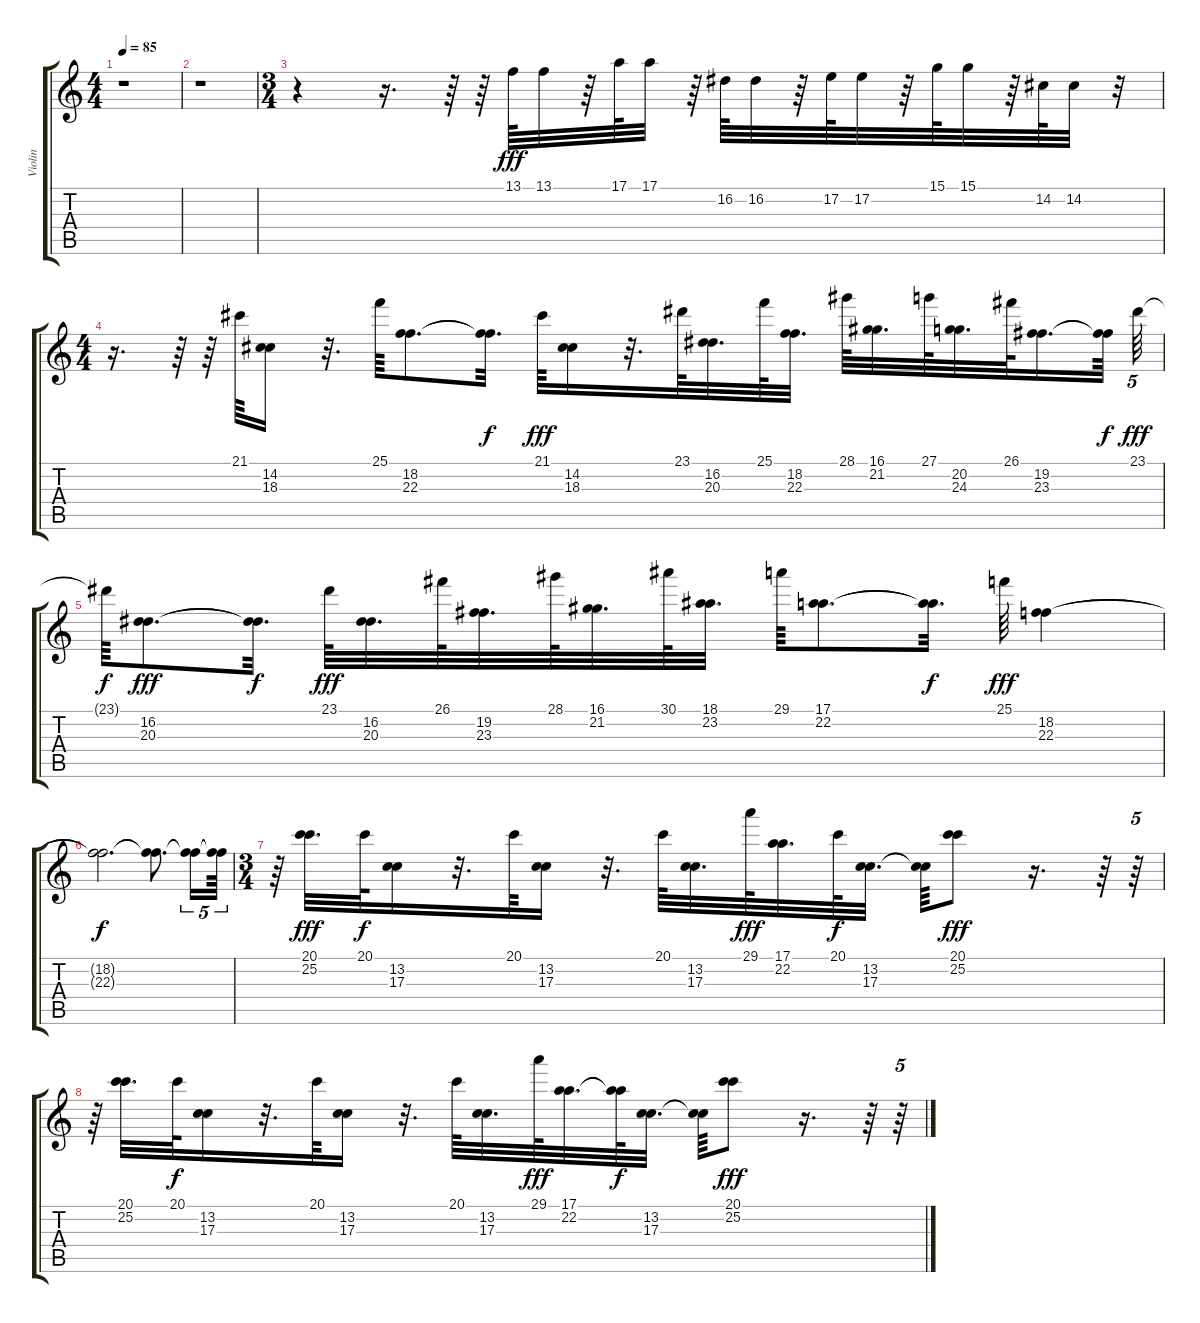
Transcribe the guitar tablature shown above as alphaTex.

\track ("Violin" "Violin") {instrument violin}
\staff {score tabs}
\tuning (E4 B3 G3 D3 A2 E2) {hide}
\ts (4 4)
\tempo 85
\clef g2
\ks c
r.1{dy fff} |
r.1 |
\ts (3 4)
r.4 r.16{d} r.64 r.64 13.1.64 13.1.32 r.64 17.1.64 17.1.32 r.64 16.2.64 16.2.32 r.64 17.2.64 17.2.32 r.64 15.1.64 15.1.32 r.64 14.2.64 14.2.32 r.32 |
\ts (4 4)
r.16{d} r.64 r.64 21.1.64 (14.2 18.3).16 r.32{d} 25.1.64 (18.2 22.3).8{d} (18.2{t} 22.3{t}).32{d dy f} 21.1.64{dy fff} (14.2 18.3).16 r.32{d} 23.1.64 (16.2 20.3).32{d} 25.1.64 (18.2 22.3).32{d} 28.1.64 (16.1 21.2).32{d} 27.1.64 (20.2 24.3).32{d} 26.1.64 (19.2 23.3).16{d} (19.2{t} 23.3{t}).64{dy f} 23.1.64{tu (5 4) dy fff} |
23.1{t}.64{dy f} (16.2 20.3).8{d dy fff} (16.2{t} 20.3{t}).32{d dy f} 23.1.64{dy fff} (16.2 20.3).32{d} 26.1.64 (19.2 23.3).32{d} 28.1.64 (16.1 21.2).32{d} 30.1.64 (18.1 23.2).32{d} 29.1.64 (17.1 22.2).8{d} (17.1{t} 22.2{t}).32{d dy f} 25.1.64{dy fff} (18.2 22.3).4 |
(18.2{t} 22.3{t}).2{d dy f} (18.2{t} 22.3{t}).8{d} (18.2{t} 22.3{t}).16{tu (5 4)} (18.2{t} 22.3{t}).64{tu (5 4)} |
\ts (3 4)
r.64 (20.1 25.2).32{d dy fff} 20.1.64{dy f} (13.2 17.3).16 r.32{d} 20.1.64 (13.2 17.3).16 r.32{d} 20.1.64 (13.2 17.3).32{d} 29.1.64{dy fff} (17.1 22.2).32{d} 20.1.64{dy f} (13.2 17.3).32{d} (13.2{t} 17.3{t}).64 (20.1 25.2).8{dy fff} r.16{d} r.64 r.64{tu (5 4)} |
r.64 (20.1 25.2).32{d} 20.1.64{dy f} (13.2 17.3).16 r.32{d} 20.1.64 (13.2 17.3).16 r.32{d} 20.1.64 (13.2 17.3).32{d} 29.1.64{dy fff} (17.1 22.2).32{d} (17.1{t} 22.2{t}).64{dy f} (13.2 17.3).32{d} (13.2{t} 17.3{t}).64 (20.1 25.2).8{dy fff} r.16{d} r.64 r.64{tu (5 4)}
